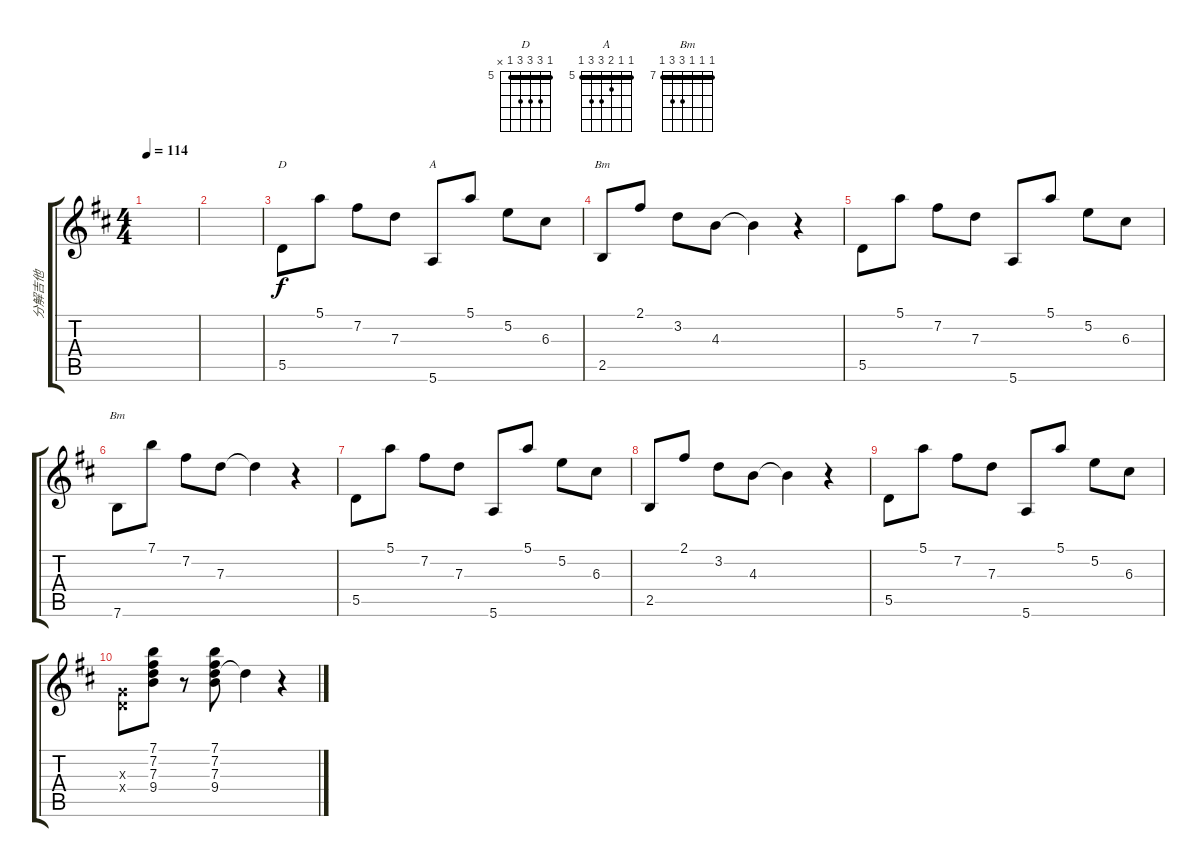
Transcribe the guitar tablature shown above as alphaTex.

\track ("分解吉他" "分解吉他") {instrument electricguitarclean}
\staff {score tabs}
\tuning (E4 B3 G3 D3 A2 E2) {hide}
\chord ("D" 5 7 7 7 5 x) {firstfret 5 barre 5}
\chord ("A" 5 5 6 7 7 5) {firstfret 5 barre 5}
\chord ("Bm" 2 3 4 4 2 x) {barre 2}
\chord ("Bm" 7 7 7 9 9 7) {firstfret 7 barre 7}
\ts (4 4)
\tempo 114
\clef g2
\ks d
|
|
5.5.8{ch "D"} 5.1.8 7.2.8 7.3.8 5.6.8{ch "A"} 5.1.8 5.2.8 6.3.8 |
2.5.8{ch "Bm"} 2.1.8 3.2.8 4.3.8 4.3{t}.4 r.4 |
5.5.8 5.1.8 7.2.8 7.3.8 5.6.8 5.1.8 5.2.8 6.3.8 |
7.6.8{ch "Bm"} 7.1.8 7.2.8 7.3.8 7.3{t}.4 r.4 |
5.5.8 5.1.8 7.2.8 7.3.8 5.6.8 5.1.8 5.2.8 6.3.8 |
2.5.8 2.1.8 3.2.8 4.3.8 4.3{t}.4 r.4 |
5.5.8 5.1.8 7.2.8 7.3.8 5.6.8 5.1.8 5.2.8 6.3.8 |
(0.3{x} 0.4{x}).8 (7.1 7.2 7.3 9.4).8 r.8 (7.1 7.2 7.3 9.4).8 7.3{t}.4 r.4
